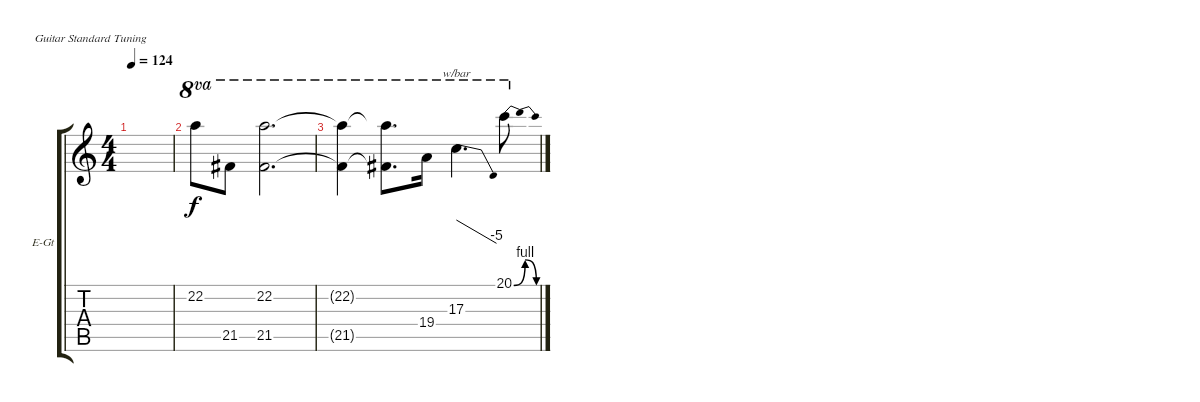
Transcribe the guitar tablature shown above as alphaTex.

\defaultSystemsLayout 4
\bracketExtendMode groupsimilarinstruments
\firstSystemTrackNameOrientation horizontal
\otherSystemsTrackNameOrientation horizontal
\track (" GUITAR 5 WITH DIGITAL DELAY" "E-Gt") {solo instrument distortionguitar}
\staff {score tabs}
\tuning (E4 B3 G3 D3 A2 E2)
\ts (4 4)
\tempo 124
\clef g2
\scale
0.333333
\ks c
|
\scale
0.333333 22.2.8{ot 8va} 21.5.8{ot 8va} (21.5 22.2).2{d ot 8va} |
\scale
0.333333 (21.5{t} 22.2{t}).4{ot 8va} (21.5{t} 22.2{t}).8{d ot 8va} 19.4.16{ot 8va} 17.3.4{d tbe (dive default 0 0 43.199999999999996 -20) ot 8va} 20.1{be (bendrelease 0 0 10.2 4 20.4 4 30 0)}.8{ot 8va} |
\scale
0.333333 |
\scale
0.333333 |
\scale
0.333333 |
\scale
0.333333 |
\scale
0.333333 |
\scale
0.333333 |
\scale
0.333333 |
\scale
0.333333 |
\scale
0.333333 |
\scale
0.333333 |
\scale
0.333333 |
\scale
0.333333 |
\scale
0.333333
